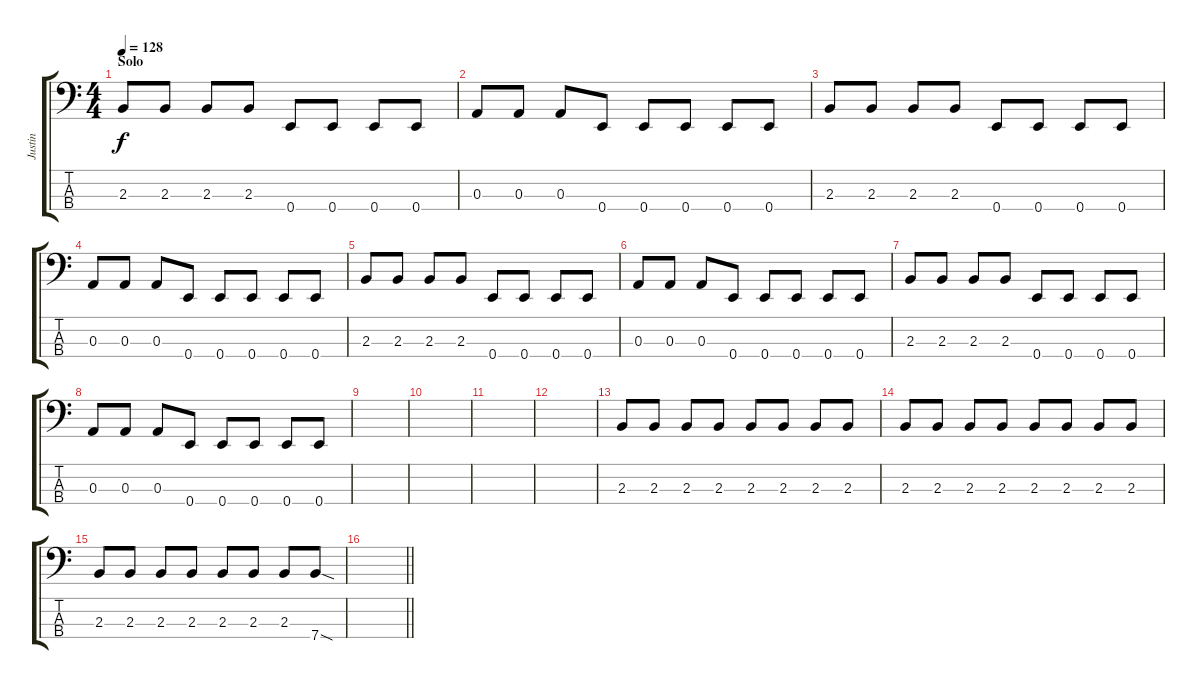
\track ("Justin" "Justin") {instrument electricbasspick}
\staff {score tabs}
\tuning (G2 D2 A1 E1) {hide}
\ts (4 4)
\section ("" "Solo")
\tempo 128
\clef f4
\ks c
2.3.8{dy f} 2.3.8 2.3.8 2.3.8 0.4.8 0.4.8 0.4.8 0.4.8 |
0.3.8 0.3.8 0.3.8 0.4.8 0.4.8 0.4.8 0.4.8 0.4.8 |
2.3.8 2.3.8 2.3.8 2.3.8 0.4.8 0.4.8 0.4.8 0.4.8 |
0.3.8 0.3.8 0.3.8 0.4.8 0.4.8 0.4.8 0.4.8 0.4.8 |
2.3.8 2.3.8 2.3.8 2.3.8 0.4.8 0.4.8 0.4.8 0.4.8 |
0.3.8 0.3.8 0.3.8 0.4.8 0.4.8 0.4.8 0.4.8 0.4.8 |
2.3.8 2.3.8 2.3.8 2.3.8 0.4.8 0.4.8 0.4.8 0.4.8 |
0.3.8 0.3.8 0.3.8 0.4.8 0.4.8 0.4.8 0.4.8 0.4.8 |
|
|
|
|
2.3.8 2.3.8 2.3.8 2.3.8 2.3.8 2.3.8 2.3.8 2.3.8 |
2.3.8 2.3.8 2.3.8 2.3.8 2.3.8 2.3.8 2.3.8 2.3.8 |
2.3.8 2.3.8 2.3.8 2.3.8 2.3.8 2.3.8 2.3.8 7.4{sod}.8 |
\barLineRight lightlight
